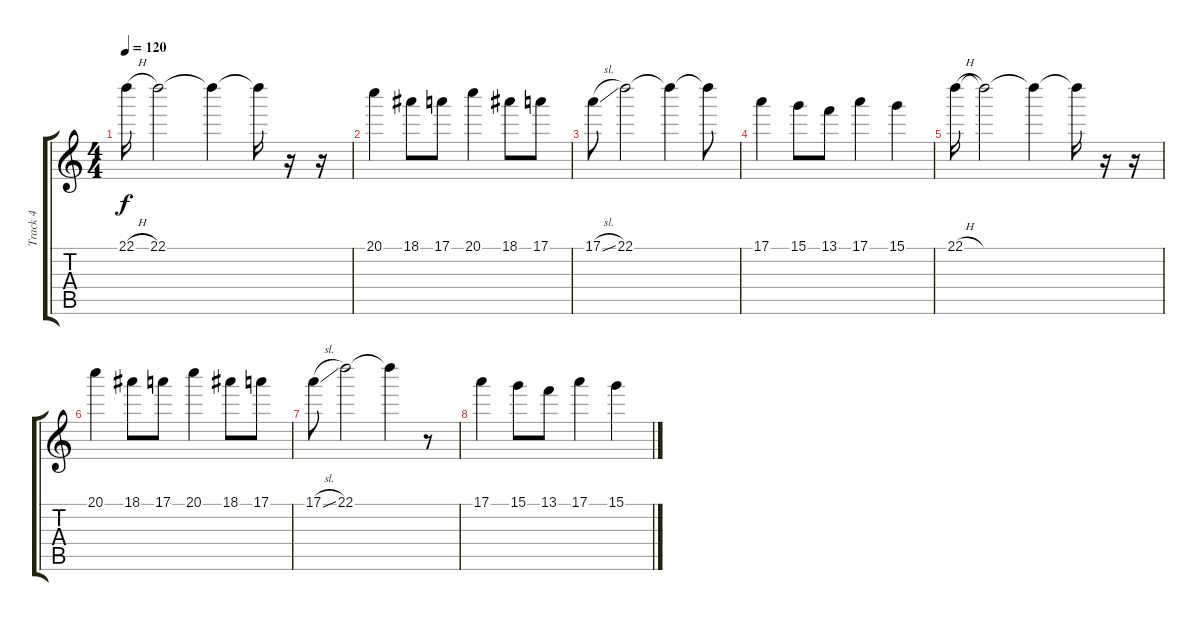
\track ("Track 4" "Track 4") {instrument distortionguitar}
\staff {score tabs}
\tuning (E4 B3 G3 D3 A2 E2) {hide}
\ts (4 4)
\tempo 120
\clef g2
\ks c
22.1{h}.16{dy f} 22.1.2 22.1{t}.4 22.1{t}.16 r.16 r.16 |
20.1.4 18.1.8 17.1.8 20.1.4 18.1.8 17.1.8 |
17.1{sl}.8 22.1.2 22.1{t}.4 22.1{t}.8 |
17.1.4 15.1.8 13.1.8 17.1.4 15.1.4 |
22.1{h}.16 22.1{t}.2 22.1{t}.4 22.1{t}.16 r.16 r.16 |
20.1.4 18.1.8 17.1.8 20.1.4 18.1.8 17.1.8 |
17.1{sl}.8 22.1.2 22.1{t}.4 r.8 |
17.1.4 15.1.8 13.1.8 17.1.4 15.1.4
